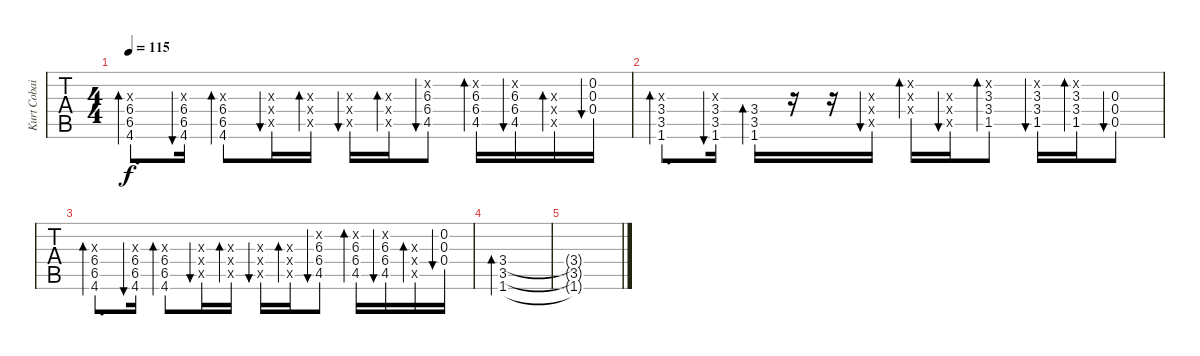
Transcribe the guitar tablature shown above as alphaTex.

\track ("Kurt Cobain" "Kurt Cobai") {instrument distortionguitar}
\staff {tabs}
\tuning (E4 B3 G3 D3 A2 E2) {hide}
\ts (4 4)
\tempo 115
\clef g2
\ks c
(0.3{x} 6.4 6.5 4.6).8{d bd 60 dy f} (0.3{x} 6.4 6.5 4.6).16{bu 60} (0.3{x} 6.4 6.5 4.6).8{bd 60} (0.3{x} 0.4{x} 0.5{x}).16{bu 60} (0.3{x} 0.4{x} 0.5{x}).16{bd 60} (0.3{x} 0.4{x} 0.5{x}).16{bu 60} (0.3{x} 0.4{x} 0.5{x}).16{bd 60} (0.2{x} 6.3 6.4 4.5).8{bu 60} (0.2{x} 6.3 6.4 4.5).16{bd 60} (0.2{x} 6.3 6.4 4.5).16{bu 60} (0.3{x} 0.4{x} 0.5{x}).16{bd 60} (0.2 0.3 0.4).16{bu 60} |
(0.3{x} 3.4 3.5 1.6).8{d bd 60} (0.3{x} 3.4 3.5 1.6).16{bu 60} (3.4 3.5 1.6).16{bd 60} r.16 r.16 (0.3{x} 0.4{x} 0.5{x}).16{bu 60} (0.2{x} 0.3{x} 0.4{x}).16{bd 60} (0.3{x} 0.4{x} 0.5{x}).16{bu 60} (0.2{x} 3.3 3.4 1.5).8{bd 60} (0.2{x} 3.3 3.4 1.5).16{bu 60} (0.2{x} 3.3 3.4 1.5).16{bd 60} (0.3 0.4 0.5).8{bu 60} |
(0.3{x} 6.4 6.5 4.6).8{d bd 60} (0.3{x} 6.4 6.5 4.6).16{bu 60} (0.3{x} 6.4 6.5 4.6).8{bd 60} (0.3{x} 0.4{x} 0.5{x}).16{bu 60} (0.3{x} 0.4{x} 0.5{x}).16{bd 60} (0.3{x} 0.4{x} 0.5{x}).16{bu 60} (0.3{x} 0.4{x} 0.5{x}).16{bd 60} (0.2{x} 6.3 6.4 4.5).8{bu 60} (0.2{x} 6.3 6.4 4.5).16{bd 60} (0.2{x} 6.3 6.4 4.5).16{bu 60} (0.3{x} 0.4{x} 0.5{x}).16{bd 60} (0.2 0.3 0.4).16{bu 60} |
(3.4 3.5 1.6).1{bd 60} |
(3.4{t} 3.5{t} 1.6{t}).1
